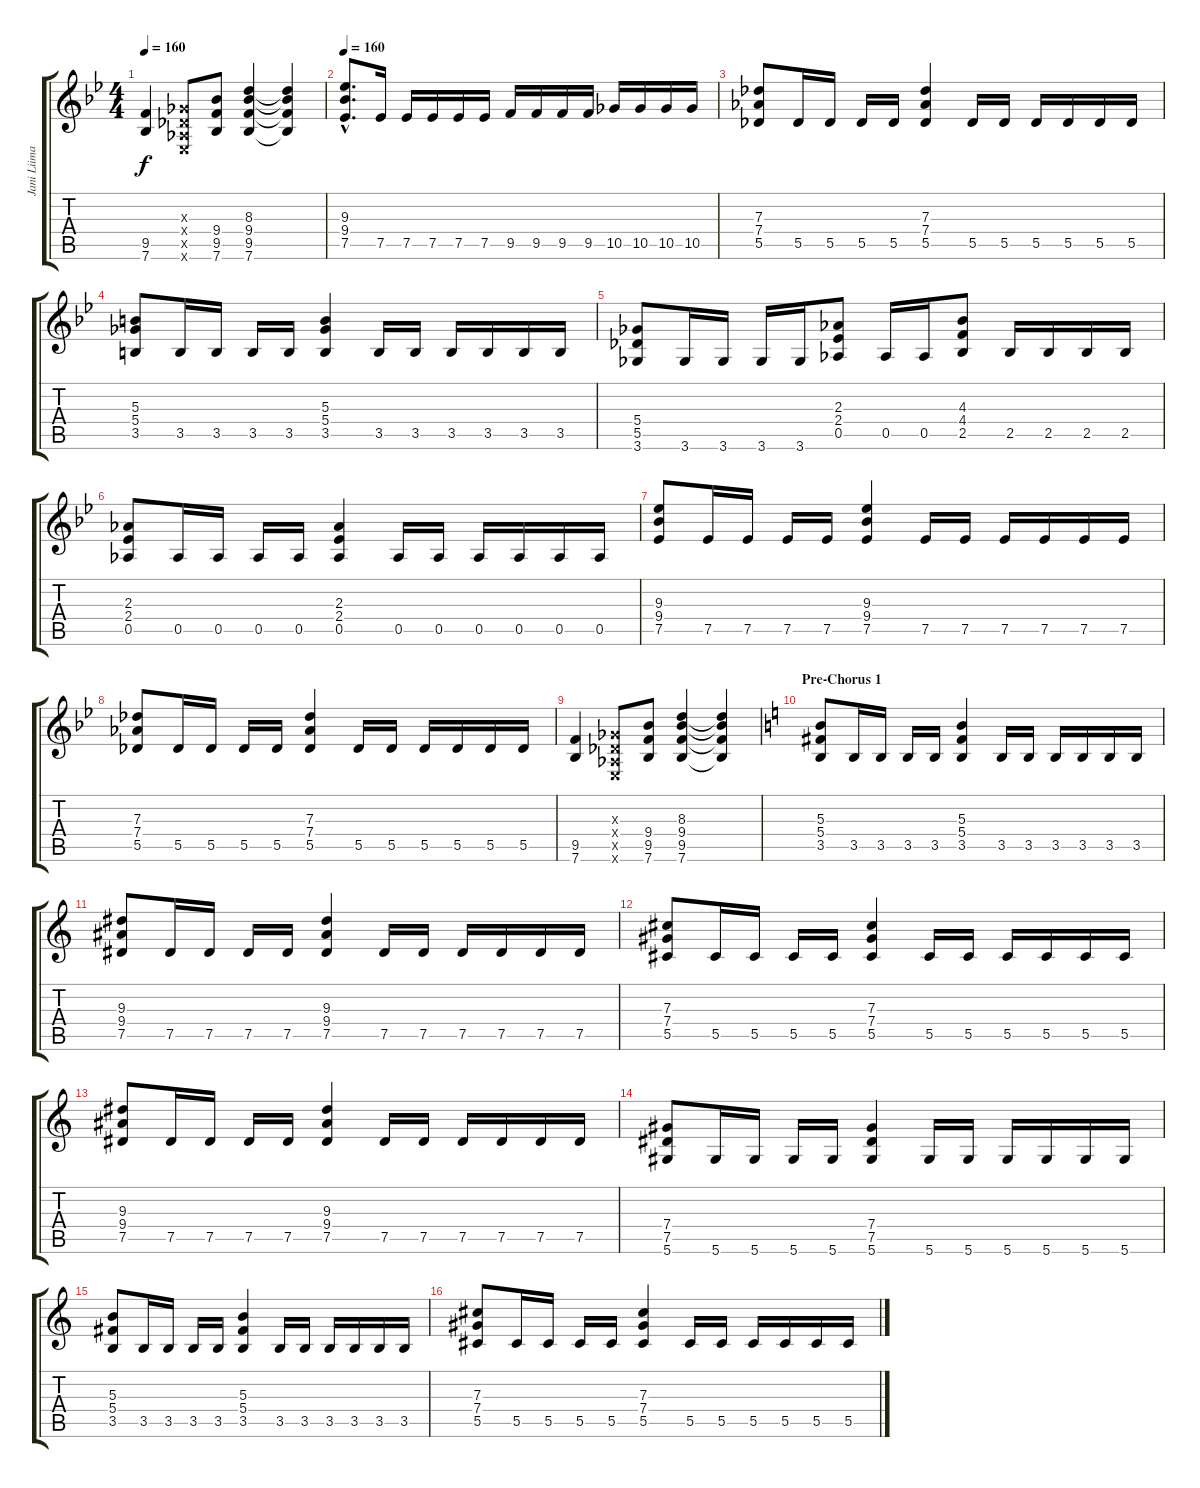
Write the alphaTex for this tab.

\track ("Jani Liimatainen" "Jani Liima") {instrument distortionguitar}
\staff {score tabs}
\tuning (Eb4 Bb3 Gb3 Db3 Ab2 Eb2) {hide}
\ts (4 4)
\tempo 160
\clef g2
\ks gminor
(9.5 7.6).4{dy f} (0.3{x} 0.4{x} 0.5{x} 0.6{x}).8 (9.4 9.5 7.6).8 (8.3 9.4 9.5 7.6).4 (8.3{t} 9.4{t} 9.5{t} 7.6{t}).4 |
\tempo 160
(9.3{hac} 9.4{hac} 7.5{hac}).8{d} 7.5.16 7.5.16 7.5.16 7.5.16 7.5.16 9.5.16 9.5.16 9.5.16 9.5.16 10.5.16 10.5.16 10.5.16 10.5.16 |
(7.3 7.4 5.5).8 5.5.16 5.5.16 5.5.16 5.5.16 (7.3 7.4 5.5).4 5.5.16 5.5.16 5.5.16 5.5.16 5.5.16 5.5.16 |
(5.3 5.4 3.5).8 3.5.16 3.5.16 3.5.16 3.5.16 (5.3 5.4 3.5).4 3.5.16 3.5.16 3.5.16 3.5.16 3.5.16 3.5.16 |
(5.4 5.5 3.6).8 3.6.16 3.6.16 3.6.16 3.6.16 (2.3 2.4 0.5).8 0.5.16 0.5.16 (4.3 4.4 2.5).8 2.5.16 2.5.16 2.5.16 2.5.16 |
(2.3 2.4 0.5).8 0.5.16 0.5.16 0.5.16 0.5.16 (2.3 2.4 0.5).4 0.5.16 0.5.16 0.5.16 0.5.16 0.5.16 0.5.16 |
(9.3 9.4 7.5).8 7.5.16 7.5.16 7.5.16 7.5.16 (9.3 9.4 7.5).4 7.5.16 7.5.16 7.5.16 7.5.16 7.5.16 7.5.16 |
(7.3 7.4 5.5).8 5.5.16 5.5.16 5.5.16 5.5.16 (7.3 7.4 5.5).4 5.5.16 5.5.16 5.5.16 5.5.16 5.5.16 5.5.16 |
(9.5 7.6).4 (0.3{x} 0.4{x} 0.5{x} 0.6{x}).8 (9.4 9.5 7.6).8 (8.3 9.4 9.5 7.6).4 (8.3{t} 9.4{t} 9.5{t} 7.6{t}).4 |
\section ("" "Pre-Chorus 1")
\ks c
(5.3 5.4 3.5).8 3.5.16 3.5.16 3.5.16 3.5.16 (5.3 5.4 3.5).4 3.5.16 3.5.16 3.5.16 3.5.16 3.5.16 3.5.16 |
(9.3 9.4 7.5).8 7.5.16 7.5.16 7.5.16 7.5.16 (9.3 9.4 7.5).4 7.5.16 7.5.16 7.5.16 7.5.16 7.5.16 7.5.16 |
(7.3 7.4 5.5).8 5.5.16 5.5.16 5.5.16 5.5.16 (7.3 7.4 5.5).4 5.5.16 5.5.16 5.5.16 5.5.16 5.5.16 5.5.16 |
(9.3 9.4 7.5).8 7.5.16 7.5.16 7.5.16 7.5.16 (9.3 9.4 7.5).4 7.5.16 7.5.16 7.5.16 7.5.16 7.5.16 7.5.16 |
(7.4 7.5 5.6).8 5.6.16 5.6.16 5.6.16 5.6.16 (7.4 7.5 5.6).4 5.6.16 5.6.16 5.6.16 5.6.16 5.6.16 5.6.16 |
(5.3 5.4 3.5).8 3.5.16 3.5.16 3.5.16 3.5.16 (5.3 5.4 3.5).4 3.5.16 3.5.16 3.5.16 3.5.16 3.5.16 3.5.16 |
(7.3 7.4 5.5).8 5.5.16 5.5.16 5.5.16 5.5.16 (7.3 7.4 5.5).4 5.5.16 5.5.16 5.5.16 5.5.16 5.5.16 5.5.16
